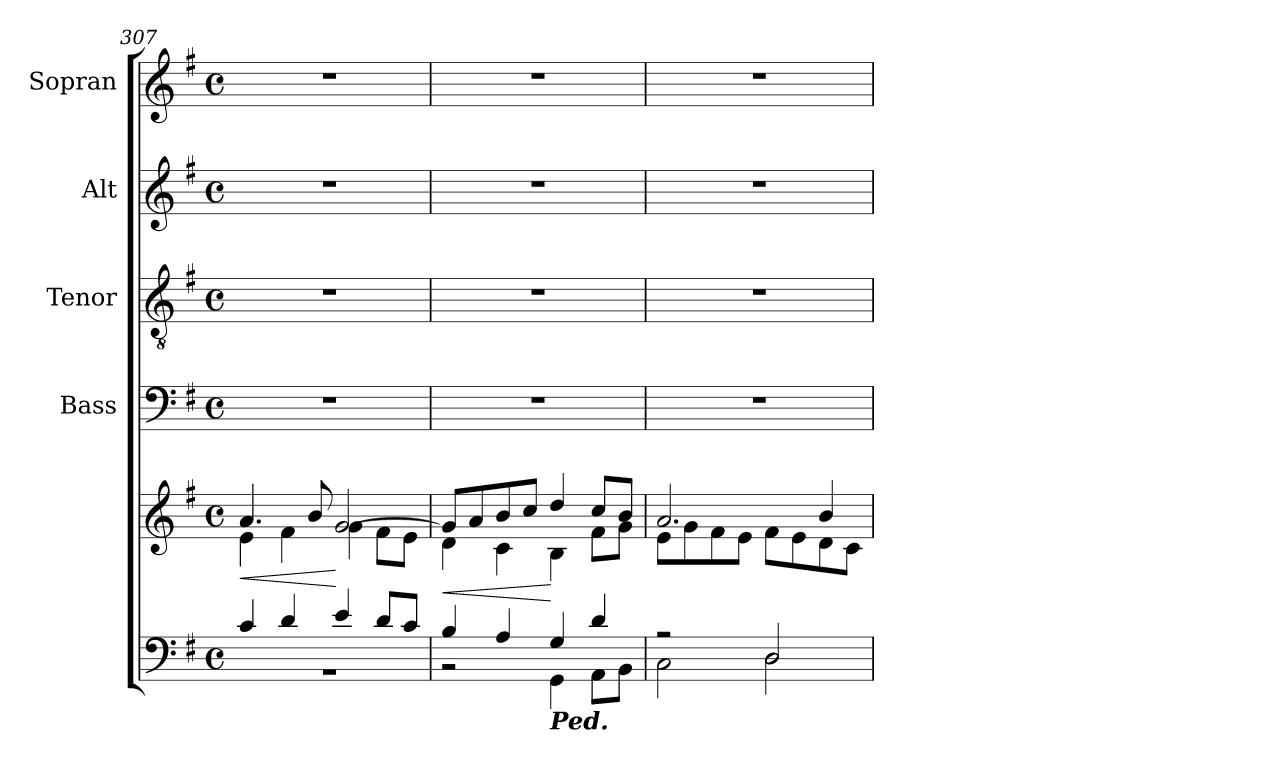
**kern	**kern	**dynam	**kern	**kern	**kern	**kern
*part5	*part5	*part5	*part4	*part3	*part2	*part1
*staff6	*staff5	*staff5/6	*staff4	*staff3	*staff2	*staff1
*	*	*	*I"Bass	*I"Tenor	*I"Alt	*I"Sopran
*	*	*	*I'B.	*I'T.	*I'A.	*I'S.
*clefF4	*clefG2	*	*clefF4	*clefGv2	*clefG2	*clefG2
*k[f#]	*k[f#]	*	*k[f#]	*k[f#]	*k[f#]	*k[f#]
*G:	*G:	*	*G:	*G:	*G:	*G:
*M4/4	*M4/4	*	*M4/4	*M4/4	*M4/4	*M4/4
*met(c)	*met(c)	*	*met(c)	*met(c)	*met(c)	*met(c)
=307	=307	=307	=307	=307	=307	=307
*^	*	*	*	*	*	*
!	!	!	!LO:HP:b	!	!	!	!
*	*	*^	*	*	*	*	*
4c/	1rBB	4.a/	4e\	<	1r	1r	1r	1r
4d/	.	.	4f#\	.	.	.	.	.
.	.	8b/	.	.	.	.	.	.
4e/	.	[>2g/	4g\	[	.	.	.	.
8d/L	.	.	8f#\L	.	.	.	.	.
8c/J	.	.	8e\J	.	.	.	.	.
=308	=308	=308	=308	=308	=308	=308	=308	=308
!	!	!	!	!LO:HP:b	!	!	!	!
4B/	2rBB	8g/L]	4d\	<	1r	1r	1r	1r
.	.	8a/	.	.	.	.	.	.
4A/	.	8b/	4c\	.	.	.	.	.
.	.	8cc/J	.	.	.	.	.	.
!LO:TX:b:Bi:t=Ped.	!	!	!	!	!	!	!	!
4G/	4GG\	4dd/	4B\	[	.	.	.	.
4d/	8AA\L	8cc/L	8f#\L	.	.	.	.	.
.	8BB\J	8b/J	8g\J	.	.	.	.	.
=309	=309	=309	=309	=309	=309	=309	=309	=309
2rA	2C\	2.a/	8e\L	.	1r	1r	1r	1r
.	.	.	8g\	.	.	.	.	.
.	.	.	8f#\	.	.	.	.	.
.	.	.	8e\J	.	.	.	.	.
2D/	2D\	.	8f#\L	.	.	.	.	.
.	.	.	8e\	.	.	.	.	.
.	.	4b/	8d\	.	.	.	.	.
.	.	.	8c\J	.	.	.	.	.
*v	*v	*	*	*	*	*	*	*
*	*v	*v	*	*	*	*	*
=	=	=	=	=	=	=
*-	*-	*-	*-	*-	*-	*-
